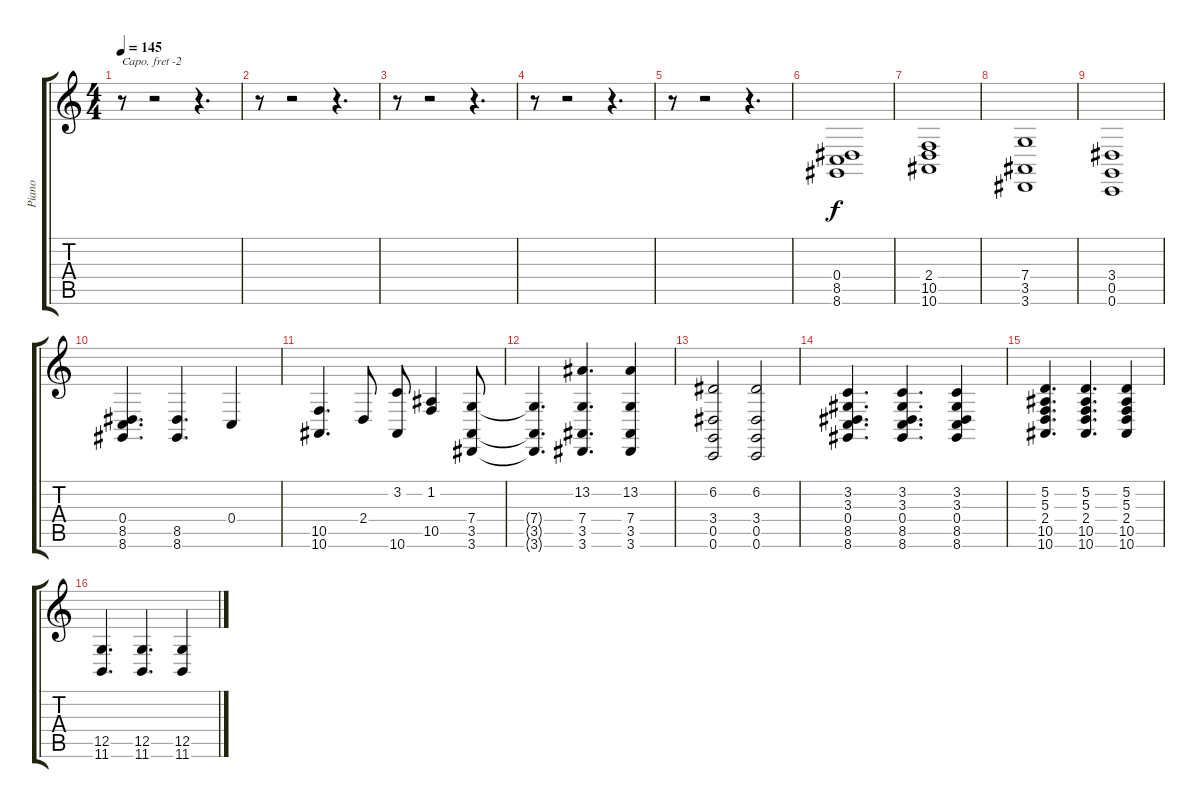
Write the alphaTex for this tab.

\track ("Piano" "Piano") {instrument acousticgrandpiano}
\staff {score tabs}
\capo -2
\tuning (E4 B3 G3 D3 A2 D2) {hide}
\ts (4 4)
\tempo 145
\clef g2
\ks c
r.8{dy f} r.2 r.4{d} |
r.8 r.2 r.4{d} |
r.8 r.2 r.4{d} |
r.8 r.2 r.4{d} |
r.8 r.2 r.4{d} |
(0.4 8.5 8.6).1 |
(2.4 10.5 10.6).1 |
(7.4 3.5 3.6).1 |
(3.4 0.5 0.6).1 |
(0.4 8.5 8.6).4{d} (8.5 8.6).4{d} 0.4.4 |
(10.5 10.6).4{d} 2.4.8 (3.2 10.6).8 (1.2 10.5).4 (7.4 3.5 3.6).8 |
(7.4{t} 3.5{t} 3.6{t}).4{d} (13.2 7.4 3.5 3.6).4{d} (13.2 7.4 3.5 3.6).4 |
(6.2 3.4 0.5 0.6).2 (6.2 3.4 0.5 0.6).2 |
(3.2 3.3 0.4 8.5 8.6).4{d} (3.2 3.3 0.4 8.5 8.6).4{d} (3.2 3.3 0.4 8.5 8.6).4 |
(5.2 5.3 2.4 10.5 10.6).4{d} (5.2 5.3 2.4 10.5 10.6).4{d} (5.2 5.3 2.4 10.5 10.6).4 |
(12.5 11.6).4{d} (12.5 11.6).4{d} (12.5 11.6).4
